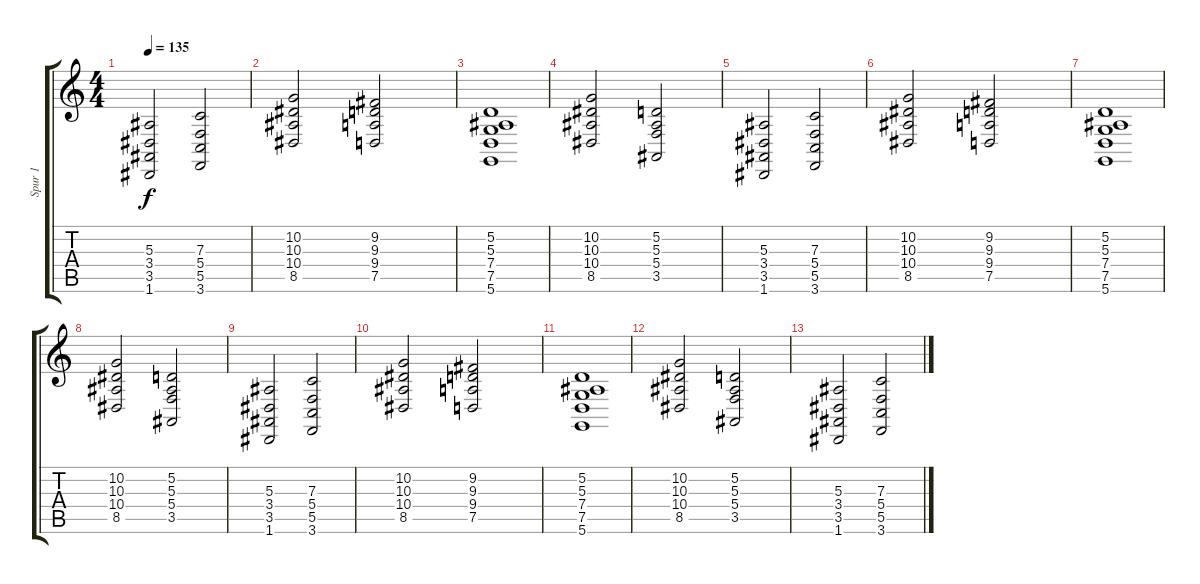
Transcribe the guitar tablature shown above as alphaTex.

\track ("Spur 1" "Spur 1") {instrument stringensemble1}
\staff {score tabs}
\tuning (D4 A3 F3 C3 G2 D2) {hide}
\ts (4 4)
\tempo 135
\clef g2
\ks c
(5.3 3.4 3.5 1.6).2{dy f} (7.3 5.4 5.5 3.6).2 |
(10.2 10.3 10.4 8.5).2 (9.2 9.3 9.4 7.5).2 |
(5.2 5.3 7.4 7.5 5.6).1 |
(10.2 10.3 10.4 8.5).2 (5.2 5.3 5.4 3.5).2 |
(5.3 3.4 3.5 1.6).2 (7.3 5.4 5.5 3.6).2 |
(10.2 10.3 10.4 8.5).2 (9.2 9.3 9.4 7.5).2 |
(5.2 5.3 7.4 7.5 5.6).1 |
(10.2 10.3 10.4 8.5).2 (5.2 5.3 5.4 3.5).2 |
(5.3 3.4 3.5 1.6).2 (7.3 5.4 5.5 3.6).2 |
(10.2 10.3 10.4 8.5).2 (9.2 9.3 9.4 7.5).2 |
(5.2 5.3 7.4 7.5 5.6).1 |
(10.2 10.3 10.4 8.5).2 (5.2 5.3 5.4 3.5).2 |
(5.3 3.4 3.5 1.6).2 (7.3 5.4 5.5 3.6).2
